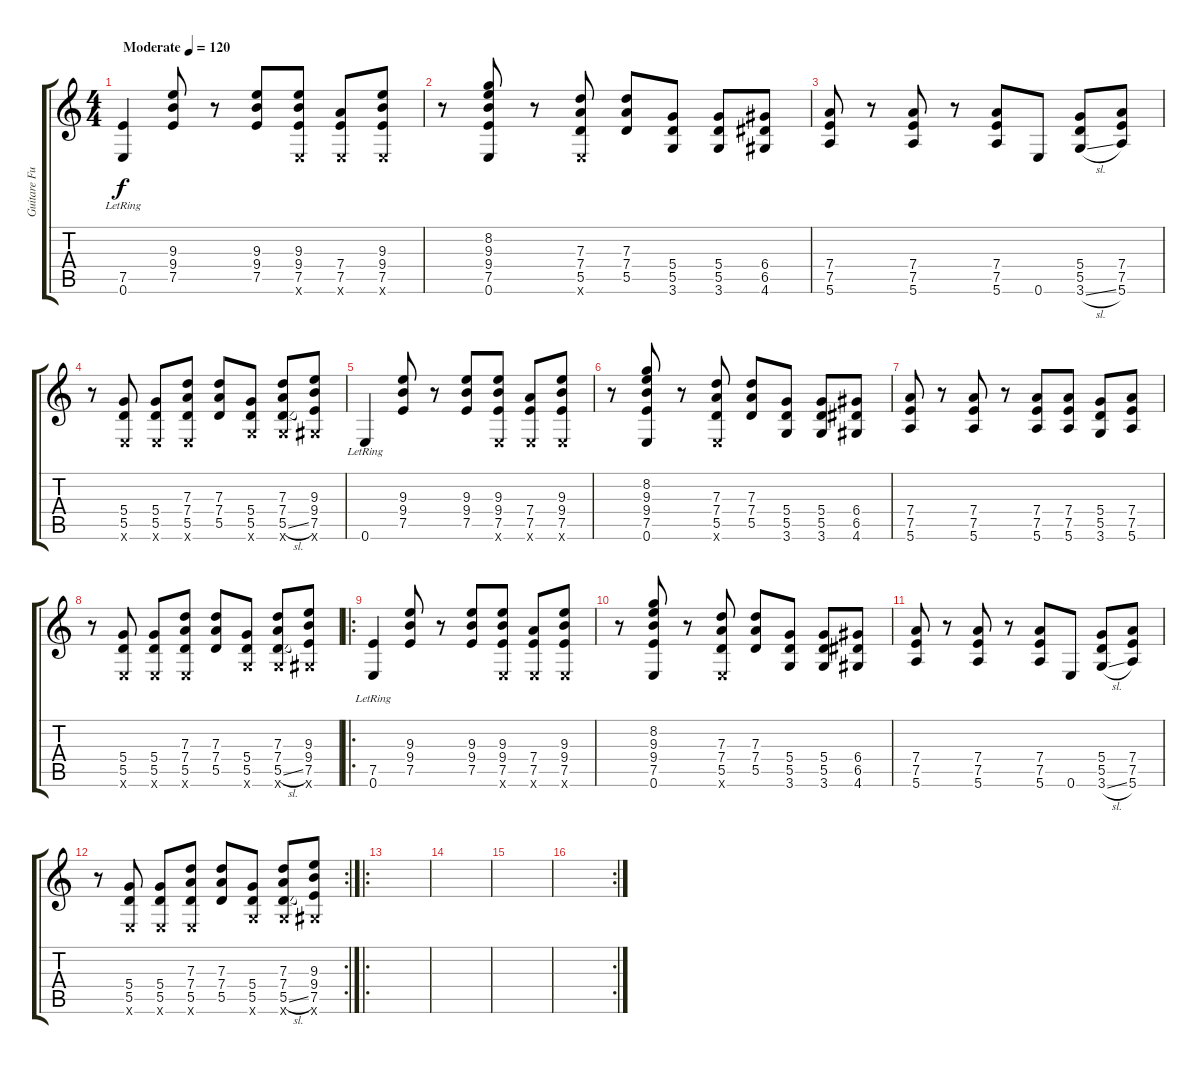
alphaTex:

\track ("Guitare Fuzz Stooges" "Guitare Fu") {instrument overdrivenguitar}
\staff {score tabs}
\tuning (E4 B3 G3 D3 A2 E2) {hide}
\ts (4 4)
\tempo (120 "Moderate")
\clef g2
\ks c
(7.5 0.6{lr}).4{dy f instrument overdrivenguitar} (9.3 9.4 7.5).8 r.8 (9.3 9.4 7.5).8 (9.3 9.4 7.5 0.6{x}).8 (7.4 7.5 0.6{x}).8 (9.3 9.4 7.5 0.6{x}).8 |
r.8 (8.2 9.3 9.4 7.5 0.6).8 r.8 (7.3 7.4 5.5 0.6{x}).8 (7.3 7.4 5.5).8 (5.4 5.5 3.6).8 (5.4 5.5 3.6).8 (6.4 6.5 4.6).8 |
(7.4 7.5 5.6).8 r.8 (7.4 7.5 5.6).8 r.8 (7.4 7.5 5.6).8 0.6.8 (5.4 5.5 3.6{sl}).8 (7.4 7.5 5.6).8 |
r.8 (5.4 5.5 0.6{x}).8 (5.4 5.5 0.6{x}).8 (7.3 7.4 5.5 0.6{x}).8 (7.3 7.4 5.5).8 (5.4 5.5 3.6{x}).8 (7.3 7.4 5.5{sl} 3.6{x}).8 (9.3 9.4 7.5 4.6{x}).8 |
0.6{lr}.4 (9.3 9.4 7.5).8 r.8 (9.3 9.4 7.5).8 (9.3 9.4 7.5 0.6{x}).8 (7.4 7.5 0.6{x}).8 (9.3 9.4 7.5 0.6{x}).8 |
r.8 (8.2 9.3 9.4 7.5 0.6).8 r.8 (7.3 7.4 5.5 0.6{x}).8 (7.3 7.4 5.5).8 (5.4 5.5 3.6).8 (5.4 5.5 3.6).8 (6.4 6.5 4.6).8 |
(7.4 7.5 5.6).8 r.8 (7.4 7.5 5.6).8 r.8 (7.4 7.5 5.6).8 (7.4 7.5 5.6).8 (5.4 5.5 3.6).8 (7.4 7.5 5.6).8 |
r.8 (5.4 5.5 0.6{x}).8 (5.4 5.5 0.6{x}).8 (7.3 7.4 5.5 0.6{x}).8 (7.3 7.4 5.5).8 (5.4 5.5 3.6{x}).8 (7.3 7.4 5.5{sl} 3.6{x}).8 (9.3 9.4 7.5 4.6{x}).8 |
\ro
(7.5 0.6{lr}).4 (9.3 9.4 7.5).8 r.8 (9.3 9.4 7.5).8 (9.3 9.4 7.5 0.6{x}).8 (7.4 7.5 0.6{x}).8 (9.3 9.4 7.5 0.6{x}).8 |
r.8 (8.2 9.3 9.4 7.5 0.6).8 r.8 (7.3 7.4 5.5 0.6{x}).8 (7.3 7.4 5.5).8 (5.4 5.5 3.6).8 (5.4 5.5 3.6).8 (6.4 6.5 4.6).8 |
(7.4 7.5 5.6).8 r.8 (7.4 7.5 5.6).8 r.8 (7.4 7.5 5.6).8 0.6.8 (5.4 5.5 3.6{sl}).8 (7.4 7.5 5.6).8 |
\rc 2
r.8 (5.4 5.5 0.6{x}).8 (5.4 5.5 0.6{x}).8 (7.3 7.4 5.5 0.6{x}).8 (7.3 7.4 5.5).8 (5.4 5.5 3.6{x}).8 (7.3 7.4 5.5{sl} 3.6{x}).8 (9.3 9.4 7.5 4.6{x}).8 |
\ro
|
|
|
\rc 2
